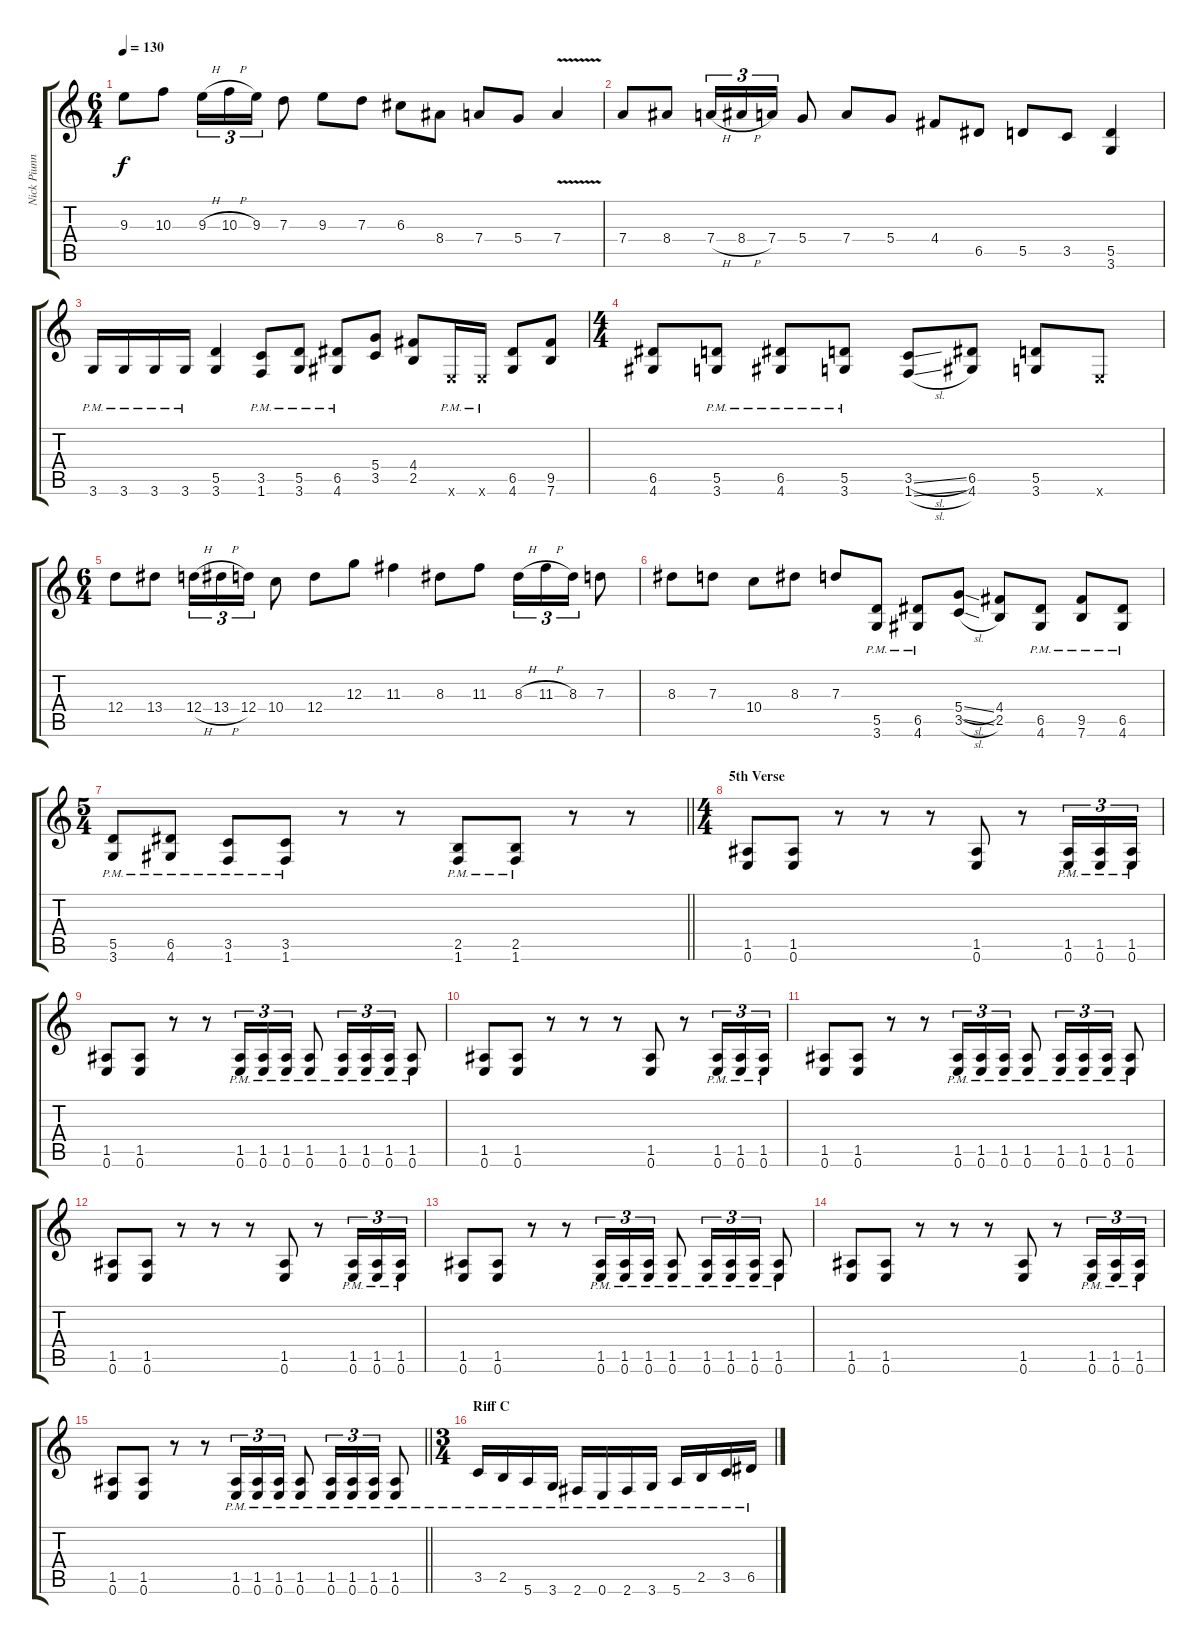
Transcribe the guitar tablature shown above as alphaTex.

\track ("Nick Piunno" "Nick Piunn") {instrument overdrivenguitar}
\staff {score tabs}
\tuning (E4 B3 G3 D3 A2 E2) {hide}
\ts (6 4)
\tempo 130
\clef g2
\ks c
9.3.8{dy f} 10.3.8 9.3{h}.16{tu (3 2)} 10.3{h}.16{tu (3 2)} 9.3.16{tu (3 2)} 7.3.8 9.3.8 7.3.8 6.3.8 8.4.8 7.4.8 5.4.8 7.4{v}.4 |
7.4.8 8.4.8 7.4{h}.16{tu (3 2)} 8.4{h}.16{tu (3 2)} 7.4.16{tu (3 2)} 5.4.8 7.4.8 5.4.8 4.4.8 6.5.8 5.5.8 3.5.8 (5.5 3.6).4 |
3.6{pm}.16 3.6{pm}.16 3.6{pm}.16 3.6{pm}.16 (5.5 3.6).4 (3.5{pm} 1.6{pm}).8 (5.5{pm} 3.6{pm}).8 (6.5{pm} 4.6{pm}).8 (5.4 3.5).8 (4.4 2.5).8 0.6{pm x}.16 0.6{pm x}.16 (6.5 4.6).8 (9.5 7.6).8 |
\ts (4 4)
(6.5 4.6).8 (5.5{pm} 3.6{pm}).8 (6.5{pm} 4.6{pm}).8 (5.5{pm} 3.6{pm}).8 (3.5{sl} 1.6{sl}).8 (6.5 4.6).8 (5.5 3.6).8 0.6{x}.8 |
\ts (6 4)
12.4.8 13.4.8 12.4{h}.16{tu (3 2)} 13.4{h}.16{tu (3 2)} 12.4.16{tu (3 2)} 10.4.8 12.4.8 12.3.8 11.3.4 8.3.8 11.3.8 8.3{h}.16{tu (3 2)} 11.3{h}.16{tu (3 2)} 8.3.16{tu (3 2)} 7.3.8 |
8.3.8 7.3.8 10.4.8 8.3.8 7.3.8 (5.5{pm} 3.6{pm}).8 (6.5{pm} 4.6{pm}).8 (5.4{sl} 3.5{sl}).8 (4.4 2.5).8 (6.5{pm} 4.6{pm}).8 (9.5{pm} 7.6{pm}).8 (6.5{pm} 4.6{pm}).8 |
\ts (5 4)
\barLineRight lightlight
(5.5{pm} 3.6{pm}).8 (6.5{pm} 4.6{pm}).8 (3.5{pm} 1.6{pm}).8 (3.5{pm} 1.6{pm}).8 r.8 r.8 (2.5{pm} 1.6{pm}).8 (2.5{pm} 1.6{pm}).8 r.8 r.8 |
\ts (4 4)
\section ("" "5th Verse")
(1.5 0.6).8 (1.5 0.6).8 r.8 r.8 r.8 (1.5 0.6).8 r.8 (1.5{pm} 0.6{pm}).16{tu (3 2)} (1.5{pm} 0.6{pm}).16{tu (3 2)} (1.5{pm} 0.6{pm}).16{tu (3 2)} |
(1.5 0.6).8 (1.5 0.6).8 r.8 r.8 (1.5{pm} 0.6{pm}).16{tu (3 2)} (1.5{pm} 0.6{pm}).16{tu (3 2)} (1.5{pm} 0.6{pm}).16{tu (3 2)} (1.5{pm} 0.6{pm}).8 (1.5{pm} 0.6{pm}).16{tu (3 2)} (1.5{pm} 0.6{pm}).16{tu (3 2)} (1.5{pm} 0.6{pm}).16{tu (3 2)} (1.5{pm} 0.6{pm}).8 |
(1.5 0.6).8 (1.5 0.6).8 r.8 r.8 r.8 (1.5 0.6).8 r.8 (1.5{pm} 0.6{pm}).16{tu (3 2)} (1.5{pm} 0.6{pm}).16{tu (3 2)} (1.5{pm} 0.6{pm}).16{tu (3 2)} |
(1.5 0.6).8 (1.5 0.6).8 r.8 r.8 (1.5{pm} 0.6{pm}).16{tu (3 2)} (1.5{pm} 0.6{pm}).16{tu (3 2)} (1.5{pm} 0.6{pm}).16{tu (3 2)} (1.5{pm} 0.6{pm}).8 (1.5{pm} 0.6{pm}).16{tu (3 2)} (1.5{pm} 0.6{pm}).16{tu (3 2)} (1.5{pm} 0.6{pm}).16{tu (3 2)} (1.5{pm} 0.6{pm}).8 |
(1.5 0.6).8 (1.5 0.6).8 r.8 r.8 r.8 (1.5 0.6).8 r.8 (1.5{pm} 0.6{pm}).16{tu (3 2)} (1.5{pm} 0.6{pm}).16{tu (3 2)} (1.5{pm} 0.6{pm}).16{tu (3 2)} |
(1.5 0.6).8 (1.5 0.6).8 r.8 r.8 (1.5{pm} 0.6{pm}).16{tu (3 2)} (1.5{pm} 0.6{pm}).16{tu (3 2)} (1.5{pm} 0.6{pm}).16{tu (3 2)} (1.5{pm} 0.6{pm}).8 (1.5{pm} 0.6{pm}).16{tu (3 2)} (1.5{pm} 0.6{pm}).16{tu (3 2)} (1.5{pm} 0.6{pm}).16{tu (3 2)} (1.5{pm} 0.6{pm}).8 |
(1.5 0.6).8 (1.5 0.6).8 r.8 r.8 r.8 (1.5 0.6).8 r.8 (1.5{pm} 0.6{pm}).16{tu (3 2)} (1.5{pm} 0.6{pm}).16{tu (3 2)} (1.5{pm} 0.6{pm}).16{tu (3 2)} |
\barLineRight lightlight
(1.5 0.6).8 (1.5 0.6).8 r.8 r.8 (1.5{pm} 0.6{pm}).16{tu (3 2)} (1.5{pm} 0.6{pm}).16{tu (3 2)} (1.5{pm} 0.6{pm}).16{tu (3 2)} (1.5{pm} 0.6{pm}).8 (1.5{pm} 0.6{pm}).16{tu (3 2)} (1.5{pm} 0.6{pm}).16{tu (3 2)} (1.5{pm} 0.6{pm}).16{tu (3 2)} (1.5{pm} 0.6{pm}).8 |
\ts (3 4)
\section ("" "Riff C")
3.5{pm}.16 2.5{pm}.16 5.6{pm}.16 3.6{pm}.16 2.6{pm}.16 0.6{pm}.16 2.6{pm}.16 3.6{pm}.16 5.6{pm}.16 2.5{pm}.16 3.5{pm}.16 6.5{pm}.16
